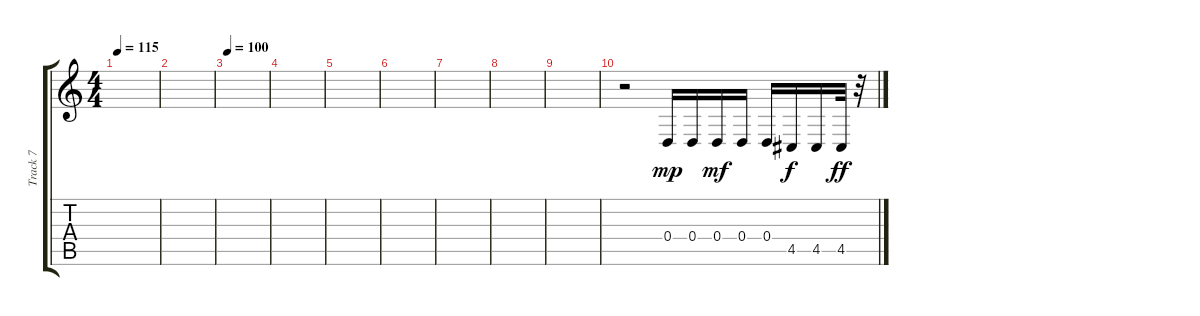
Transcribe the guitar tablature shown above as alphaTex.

\track ("Track 7" "Track 7") {instrument timpani}
\staff {score tabs}
\tuning (E4 B3 G3 D3 A2 E2) {hide}
\ts (4 4)
\tempo 115
\clef g2
\ks c
|
|
\tempo 100
|
|
|
|
|
|
|
r.2 0.4.16{dy mp} 0.4.16 0.4.16{dy mf} 0.4.16 0.4.16 4.5.16{dy f} 4.5.16 4.5.32{dy ff} r.32
